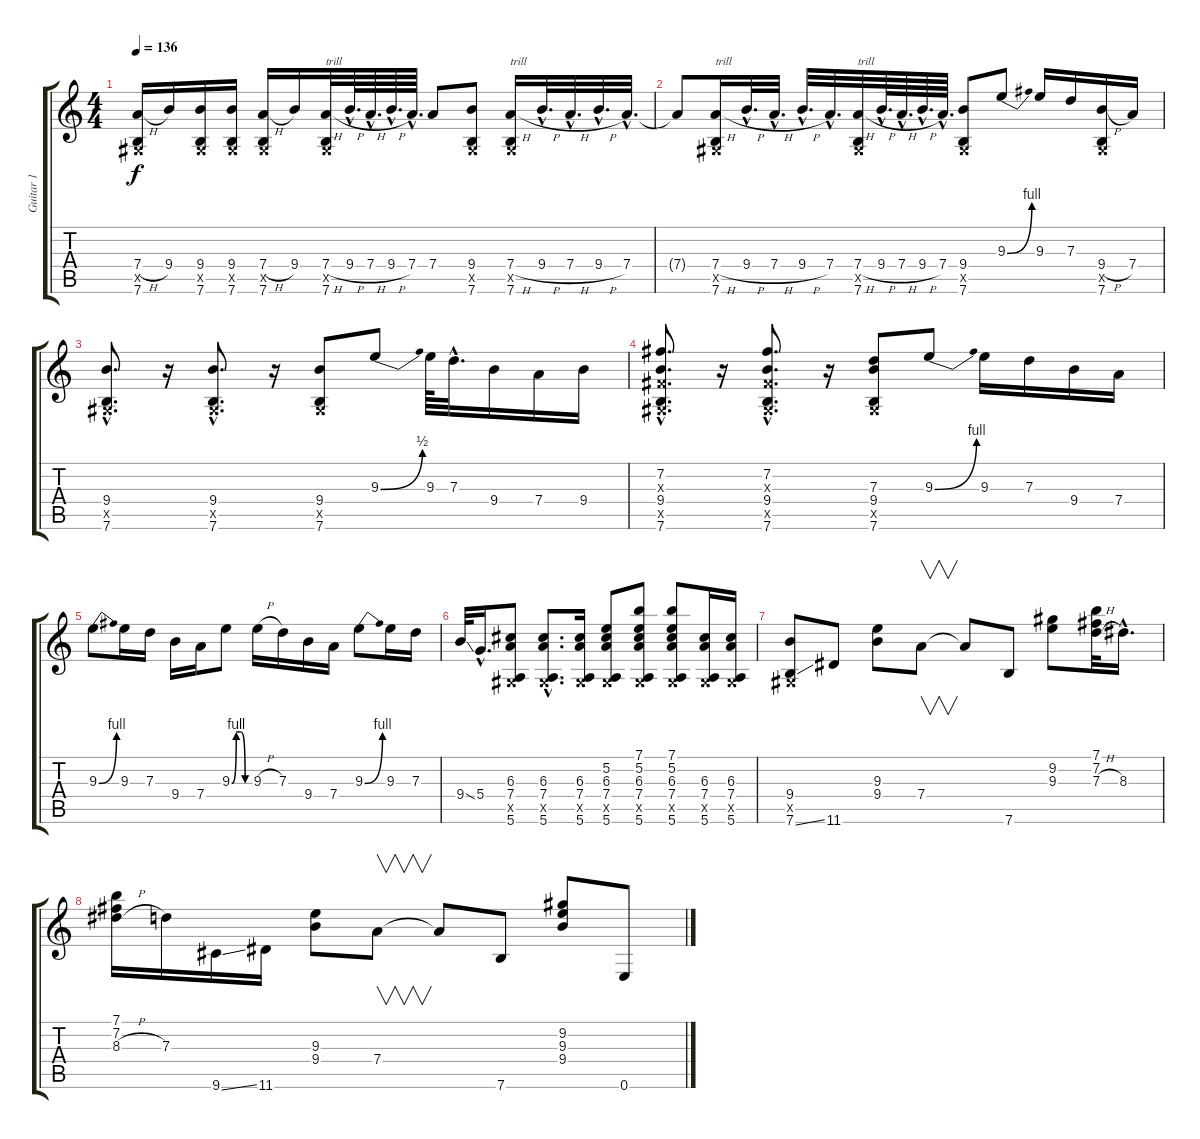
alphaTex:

\track ("Guitar 1" "Guitar 1") {instrument distortionguitar}
\staff {score tabs}
\tuning (E4 B3 G3 D3 A2 E2) {hide}
\ts (4 4)
\tempo 136
\clef g2
\ks c
(7.4{h} -1.5{x} 7.6).16{dy f} 9.4.16 (9.4 -1.5{x} 7.6).16 (9.4 -1.5{x} 7.6).16 (7.4{h} -1.5{x} 7.6).16 9.4.16 (7.4{h} -1.5{x} 7.6).32{txt "trill"} 9.4{h hac}.64{d} 7.4{h hac}.64{d} 9.4{h hac}.64{d} 7.4{hac}.64{d} 7.4.8 (9.4 -1.5{x} 7.6).8 (7.4{h} -1.5{x} 7.6).16{txt "trill"} 9.4{h hac}.32{d} 7.4{h hac}.32{d} 9.4{h hac}.32{d} 7.4{hac}.32{d} |
7.4{t}.8 (7.4{h} -1.5{x} 7.6).16{txt "trill"} 9.4{h hac}.32{d} 7.4{h hac}.32{d} 9.4{h hac}.32{d} 7.4{hac}.32{d} (7.4{h} -1.5{x} 7.6).32{txt "trill"} 9.4{h hac}.64{d} 7.4{h hac}.64{d} 9.4{h hac}.64{d} 7.4{hac}.64{d} (9.4 -1.5{x} 7.6).8 9.3{be (bend 0 0 60 4)}.8 9.3.16 7.3.16 (9.4{h} -1.5{x} 7.6).16 7.4.16 |
(9.4{hac} -1.5{hac x} 7.6{hac}).8{d} r.16 (9.4{hac} -1.5{hac x} 7.6{hac}).8{d} r.16 (9.4 -1.5{x} 7.6).8 9.3{be (bend 0 0 60 2)}.8 9.3.64 7.3{hac}.32{d} 9.4.16 7.4.16 9.4.16 |
(7.2{hac} -1.3{hac x} 9.4{hac} -1.5{hac x} 7.6{hac}).8{d} r.16 (7.2{hac} -1.3{hac x} 9.4{hac} -1.5{hac x} 7.6{hac}).8{d} r.16 (7.3 9.4 -1.5{x} 7.6).8 9.3{be (bend 0 0 60 4)}.8 9.3.16 7.3.16 9.4.16 7.4.16 |
9.3{be (bend 0 0 60 4)}.8 9.3.16 7.3.16 9.4.16 7.4.16 9.3{be (custom 0 0 15 4 30 4 45 0 60 0)}.8 9.3{h}.16 7.3.16 9.4.16 7.4.16 9.3{be (bend 0 0 60 4)}.8 9.3.16 7.3.16 |
9.4{ss}.32 5.4{hac}.16{d} (6.3 7.4 -1.5{x} 5.6).8 (6.3{hac} 7.4{hac} -1.5{hac x} 5.6{hac}).8{d} (6.3 7.4 -1.5{x} 5.6).16 (5.2 6.3 7.4 -1.5{x} 5.6).8 (7.1 5.2 6.3 7.4 -1.5{x} 5.6).8 (7.1 5.2 6.3 7.4 -1.5{x} 5.6).8 (6.3 7.4 -1.5{x} 5.6).16 (6.3 7.4 -1.5{x} 5.6).16 |
(9.4 -1.5{x} 7.6{ss}).8 11.6.8 (9.3 9.4).8 7.4.8{v} 7.4{t}.8 7.6.8 (9.2 9.3).8 (7.1 7.2 7.3{h}).32 8.3{hac}.16{d} |
(7.1 7.2 8.3{h}).16 7.3.16 9.6{ss}.16 11.6.16 (9.3 9.4).8 7.4.8{v} 7.4{t}.8 7.6.8 (9.2 9.3 9.4).8 0.6.8
